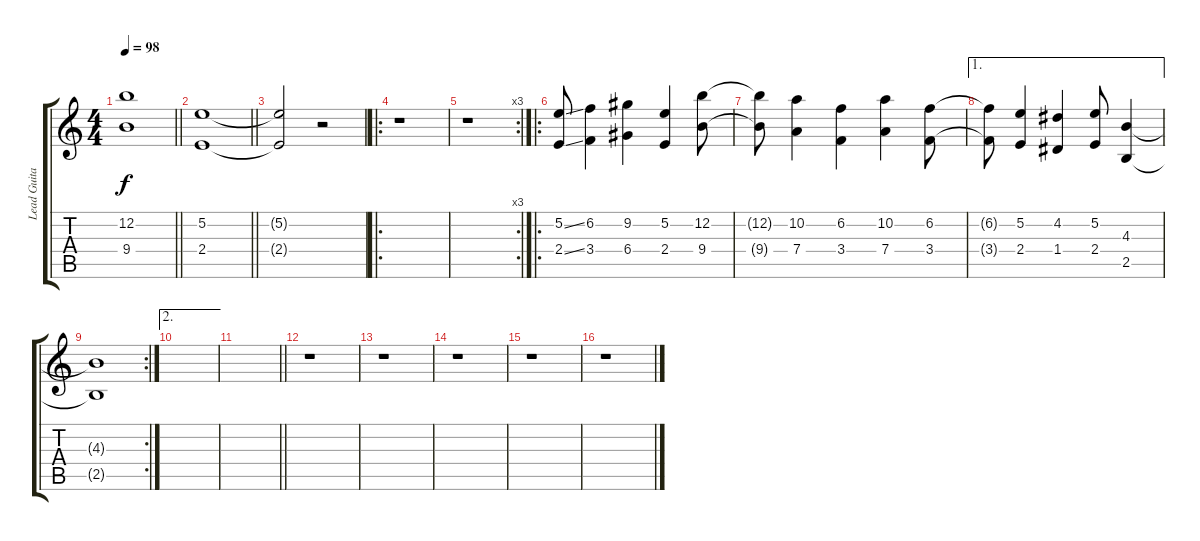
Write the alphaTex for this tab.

\track ("Lead Guitar" "Lead Guita") {instrument overdrivenguitar}
\staff {score tabs}
\tuning (E4 B3 G3 D3 A2 E2) {hide}
\ts (4 4)
\tempo 98
\clef g2
\barLineRight lightlight
\ks aminor
(12.2{t} 9.4{t}).1{dy f} |
\barLineRight lightlight
(5.2 2.4).1 |
(5.2{t} 2.4{t}).2 r.2 |
\ro
r.1 |
\rc 3
r.1 |
\ro
(5.2{ss} 2.4{ss}).8{volume 13 balance 5} (6.2 3.4).4 (9.2 6.4).4 (5.2 2.4).4 (12.2 9.4).8 |
(12.2{t} 9.4{t}).8 (10.2 7.4).4 (6.2 3.4).4 (10.2 7.4).4 (6.2 3.4).8 |
\ae 1
(6.2{t} 3.4{t}).8 (5.2 2.4).4 (4.2 1.4).4 (5.2 2.4).8 (4.3 2.5).4 |
\rc 2
(4.3{t} 2.5{t}).1 |
\ae 2
|
\barLineRight lightlight
|
r.1 |
r.1 |
r.1 |
r.1 |
r.1
